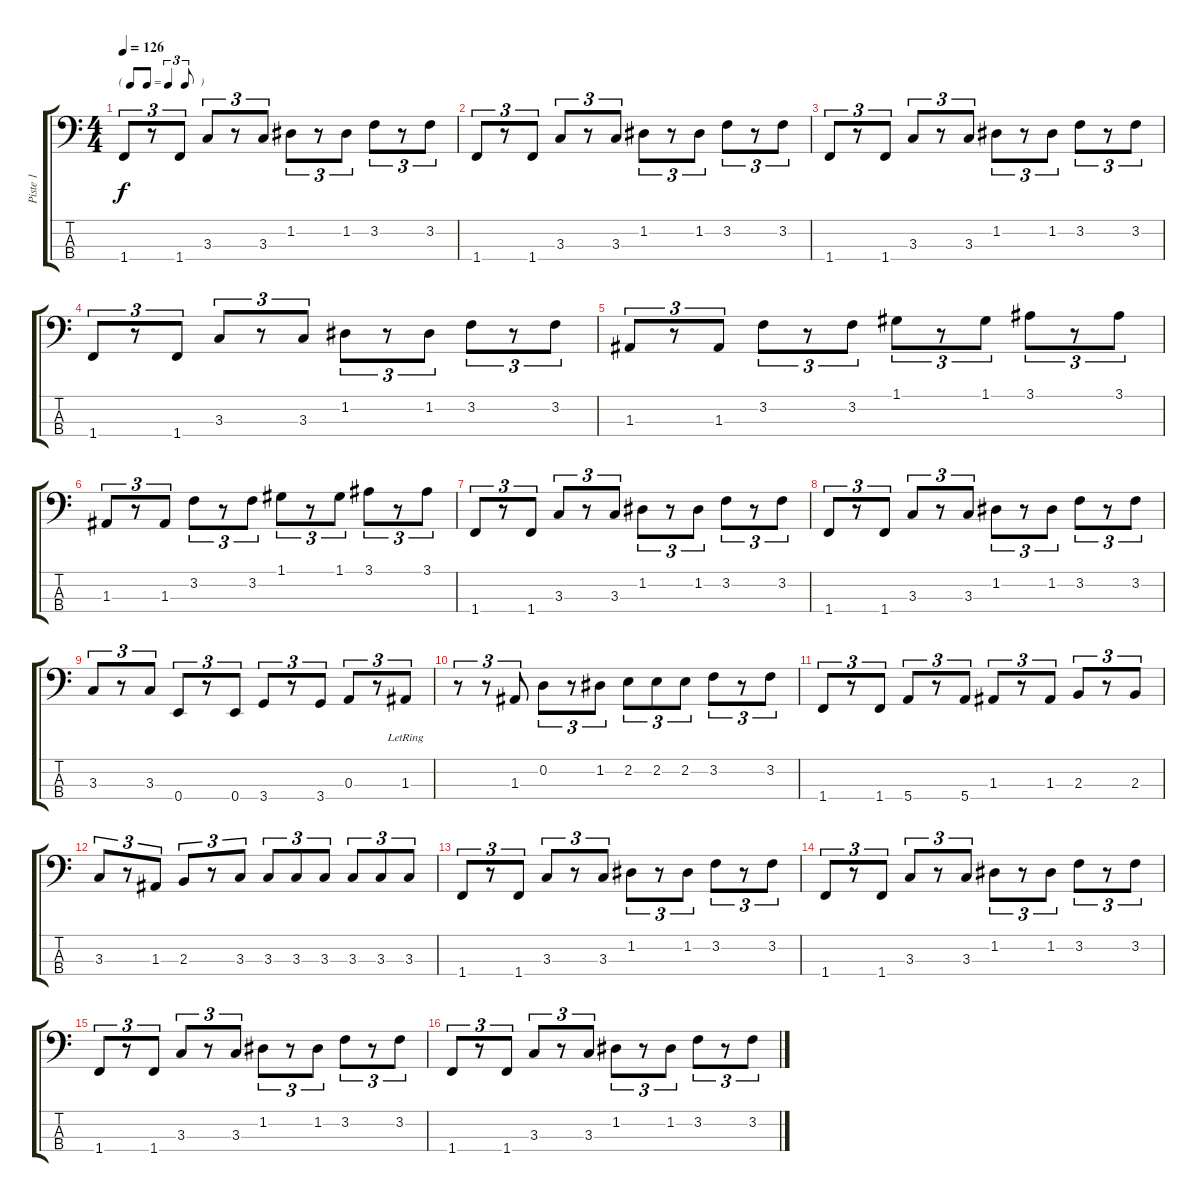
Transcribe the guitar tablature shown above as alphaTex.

\track ("Piste 1" "Piste 1") {instrument electricbassfinger}
\staff {score tabs}
\tuning (G2 D2 A1 E1) {hide}
\ts (4 4)
\tf triplet8th
\tempo 126
\clef f4
\ks c
1.4.8{tu (3 2) dy f} r.8{tu (3 2)} 1.4.8{tu (3 2)} 3.3.8{tu (3 2)} r.8{tu (3 2)} 3.3.8{tu (3 2)} 1.2.8{tu (3 2)} r.8{tu (3 2)} 1.2.8{tu (3 2)} 3.2.8{tu (3 2)} r.8{tu (3 2)} 3.2.8{tu (3 2)} |
1.4.8{tu (3 2)} r.8{tu (3 2)} 1.4.8{tu (3 2)} 3.3.8{tu (3 2)} r.8{tu (3 2)} 3.3.8{tu (3 2)} 1.2.8{tu (3 2)} r.8{tu (3 2)} 1.2.8{tu (3 2)} 3.2.8{tu (3 2)} r.8{tu (3 2)} 3.2.8{tu (3 2)} |
1.4.8{tu (3 2)} r.8{tu (3 2)} 1.4.8{tu (3 2)} 3.3.8{tu (3 2)} r.8{tu (3 2)} 3.3.8{tu (3 2)} 1.2.8{tu (3 2)} r.8{tu (3 2)} 1.2.8{tu (3 2)} 3.2.8{tu (3 2)} r.8{tu (3 2)} 3.2.8{tu (3 2)} |
1.4.8{tu (3 2)} r.8{tu (3 2)} 1.4.8{tu (3 2)} 3.3.8{tu (3 2)} r.8{tu (3 2)} 3.3.8{tu (3 2)} 1.2.8{tu (3 2)} r.8{tu (3 2)} 1.2.8{tu (3 2)} 3.2.8{tu (3 2)} r.8{tu (3 2)} 3.2.8{tu (3 2)} |
1.3.8{tu (3 2)} r.8{tu (3 2)} 1.3.8{tu (3 2)} 3.2.8{tu (3 2)} r.8{tu (3 2)} 3.2.8{tu (3 2)} 1.1.8{tu (3 2)} r.8{tu (3 2)} 1.1.8{tu (3 2)} 3.1.8{tu (3 2)} r.8{tu (3 2)} 3.1.8{tu (3 2)} |
1.3.8{tu (3 2)} r.8{tu (3 2)} 1.3.8{tu (3 2)} 3.2.8{tu (3 2)} r.8{tu (3 2)} 3.2.8{tu (3 2)} 1.1.8{tu (3 2)} r.8{tu (3 2)} 1.1.8{tu (3 2)} 3.1.8{tu (3 2)} r.8{tu (3 2)} 3.1.8{tu (3 2)} |
1.4.8{tu (3 2)} r.8{tu (3 2)} 1.4.8{tu (3 2)} 3.3.8{tu (3 2)} r.8{tu (3 2)} 3.3.8{tu (3 2)} 1.2.8{tu (3 2)} r.8{tu (3 2)} 1.2.8{tu (3 2)} 3.2.8{tu (3 2)} r.8{tu (3 2)} 3.2.8{tu (3 2)} |
1.4.8{tu (3 2)} r.8{tu (3 2)} 1.4.8{tu (3 2)} 3.3.8{tu (3 2)} r.8{tu (3 2)} 3.3.8{tu (3 2)} 1.2.8{tu (3 2)} r.8{tu (3 2)} 1.2.8{tu (3 2)} 3.2.8{tu (3 2)} r.8{tu (3 2)} 3.2.8{tu (3 2)} |
3.3.8{tu (3 2)} r.8{tu (3 2)} 3.3.8{tu (3 2)} 0.4.8{tu (3 2)} r.8{tu (3 2)} 0.4.8{tu (3 2)} 3.4.8{tu (3 2)} r.8{tu (3 2)} 3.4.8{tu (3 2)} 0.3.8{tu (3 2)} r.8{tu (3 2)} 1.3{lr}.8{tu (3 2)} |
r.8{tu (3 2)} r.8{tu (3 2)} 1.3.8{tu (3 2)} 0.2.8{tu (3 2)} r.8{tu (3 2)} 1.2.8{tu (3 2)} 2.2.8{tu (3 2)} 2.2.8{tu (3 2)} 2.2.8{tu (3 2)} 3.2.8{tu (3 2)} r.8{tu (3 2)} 3.2.8{tu (3 2)} |
1.4.8{tu (3 2)} r.8{tu (3 2)} 1.4.8{tu (3 2)} 5.4.8{tu (3 2)} r.8{tu (3 2)} 5.4.8{tu (3 2)} 1.3.8{tu (3 2)} r.8{tu (3 2)} 1.3.8{tu (3 2)} 2.3.8{tu (3 2)} r.8{tu (3 2)} 2.3.8{tu (3 2)} |
3.3.8{tu (3 2)} r.8{tu (3 2)} 1.3.8{tu (3 2)} 2.3.8{tu (3 2)} r.8{tu (3 2)} 3.3.8{tu (3 2)} 3.3.8{tu (3 2)} 3.3.8{tu (3 2)} 3.3.8{tu (3 2)} 3.3.8{tu (3 2)} 3.3.8{tu (3 2)} 3.3.8{tu (3 2)} |
1.4.8{tu (3 2)} r.8{tu (3 2)} 1.4.8{tu (3 2)} 3.3.8{tu (3 2)} r.8{tu (3 2)} 3.3.8{tu (3 2)} 1.2.8{tu (3 2)} r.8{tu (3 2)} 1.2.8{tu (3 2)} 3.2.8{tu (3 2)} r.8{tu (3 2)} 3.2.8{tu (3 2)} |
1.4.8{tu (3 2)} r.8{tu (3 2)} 1.4.8{tu (3 2)} 3.3.8{tu (3 2)} r.8{tu (3 2)} 3.3.8{tu (3 2)} 1.2.8{tu (3 2)} r.8{tu (3 2)} 1.2.8{tu (3 2)} 3.2.8{tu (3 2)} r.8{tu (3 2)} 3.2.8{tu (3 2)} |
1.4.8{tu (3 2)} r.8{tu (3 2)} 1.4.8{tu (3 2)} 3.3.8{tu (3 2)} r.8{tu (3 2)} 3.3.8{tu (3 2)} 1.2.8{tu (3 2)} r.8{tu (3 2)} 1.2.8{tu (3 2)} 3.2.8{tu (3 2)} r.8{tu (3 2)} 3.2.8{tu (3 2)} |
1.4.8{tu (3 2)} r.8{tu (3 2)} 1.4.8{tu (3 2)} 3.3.8{tu (3 2)} r.8{tu (3 2)} 3.3.8{tu (3 2)} 1.2.8{tu (3 2)} r.8{tu (3 2)} 1.2.8{tu (3 2)} 3.2.8{tu (3 2)} r.8{tu (3 2)} 3.2.8{tu (3 2)}
